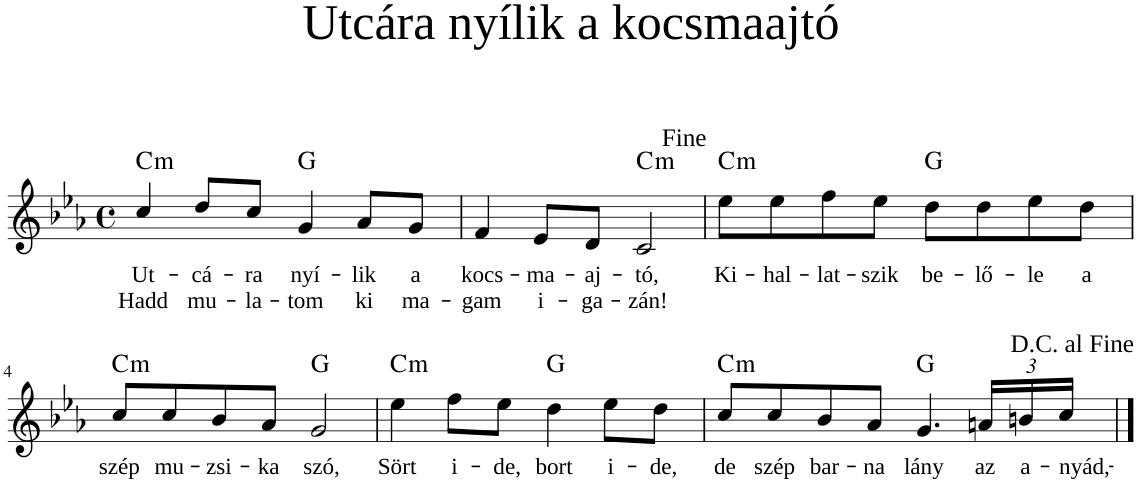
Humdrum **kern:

**kern	**text	**text	**harte
*part1	*part1	*part1	*part1
*staff1	*staff1	*staff1	*
*I"Piano	*	*	*
*I'Pno	*	*	*
*clefG2	*	*	*
*k[b-e-a-]	*	*	*
*M4/4	*	*	*
*met(c)	*	*	*
=1	=1	=1	=1
!	!LO:LY:b	!LO:LY:b	!LO:H:kt=m
4cc/	Ut-	Hadd	C:min
!	!LO:LY:b	!LO:LY:b	!
8dd/L	-cá-	mu-	.
!	!LO:LY:b	!LO:LY:b	!
8cc/J	-ra	-la-	.
!	!LO:LY:b	!LO:LY:b	!
4g/	nyí-	-tom	G:maj
!	!LO:LY:b	!LO:LY:b	!
8a-/L	-lik	ki	.
!	!LO:LY:b	!LO:LY:b	!
8g/J	a	ma-	.
=2	=2	=2	=2
!	!LO:LY:b	!LO:LY:b	!
4f/	kocs-	-gam	.
!	!LO:LY:b	!LO:LY:b	!
8e-/L	-ma-	i-	.
!	!LO:LY:b	!LO:LY:b	!
8d/J	-aj-	-ga-	.
!	!LO:LY:b	!LO:LY:b	!LO:H:kt=m
2c/	-tó,	-zán!	C:min
!LO:TX:a:t=<font size="11.7074"/><font face="Times New Roman"/>Fine	!	!	!
=3	=3	=3	=3
!	!LO:LY:b	!	!LO:H:kt=m
8ee-\L	Ki-	.	C:min
!	!LO:LY:b	!	!
8ee-\	-hal-	.	.
!	!LO:LY:b	!	!
8ff\	-lat-	.	.
!	!LO:LY:b	!	!
8ee-\J	-szik	.	.
!	!LO:LY:b	!	!
8dd\L	be-	.	G:maj
!	!LO:LY:b	!	!
8dd\	-lő-	.	.
!	!LO:LY:b	!	!
8ee-\	-le	.	.
!	!LO:LY:b	!	!
8dd\J	a	.	.
!!LO:LB:g=z
=4	=4	=4	=4
!	!LO:LY:b	!	!LO:H:kt=m
8cc/L	szép	.	C:min
!	!LO:LY:b	!	!
8cc/	mu-	.	.
!	!LO:LY:b	!	!
8b-/	-zsi-	.	.
!	!LO:LY:b	!	!
8a-/J	-ka	.	.
!	!LO:LY:b	!	!
2g/	szó,	.	G:maj
=5	=5	=5	=5
!	!LO:LY:b	!	!LO:H:kt=m
4ee-\	Sört	.	C:min
!	!LO:LY:b	!	!
8ff\L	i-	.	.
!	!LO:LY:b	!	!
8ee-\J	-de,	.	.
!	!LO:LY:b	!	!
4dd\	bort	.	G:maj
!	!LO:LY:b	!	!
8ee-\L	i-	.	.
!	!LO:LY:b	!	!
8dd\J	-de,	.	.
=6	=6	=6	=6
!	!LO:LY:b	!	!LO:H:kt=m
8cc/L	de	.	C:min
!	!LO:LY:b	!	!
8cc/	szép	.	.
!	!LO:LY:b	!	!
8b-/	bar-	.	.
!	!LO:LY:b	!	!
8a-/J	-na	.	.
!	!LO:LY:b	!	!
4.g/	lány	.	G:maj
*Xbrackettup	*	*	*
!	!LO:LY:b	!	!
24an/LL	az	.	.
!	!LO:LY:b	!	!
24bn/	a-	.	.
!	!LO:LY:b	!	!
24cc/JJ	-nyád,-	.	.
!LO:TX:a:t=<font size="11.7074"/><font face="Times New Roman"/>D.C. al Fine	!	!	!
==	==	==	==
*-	*-	*-	*-
